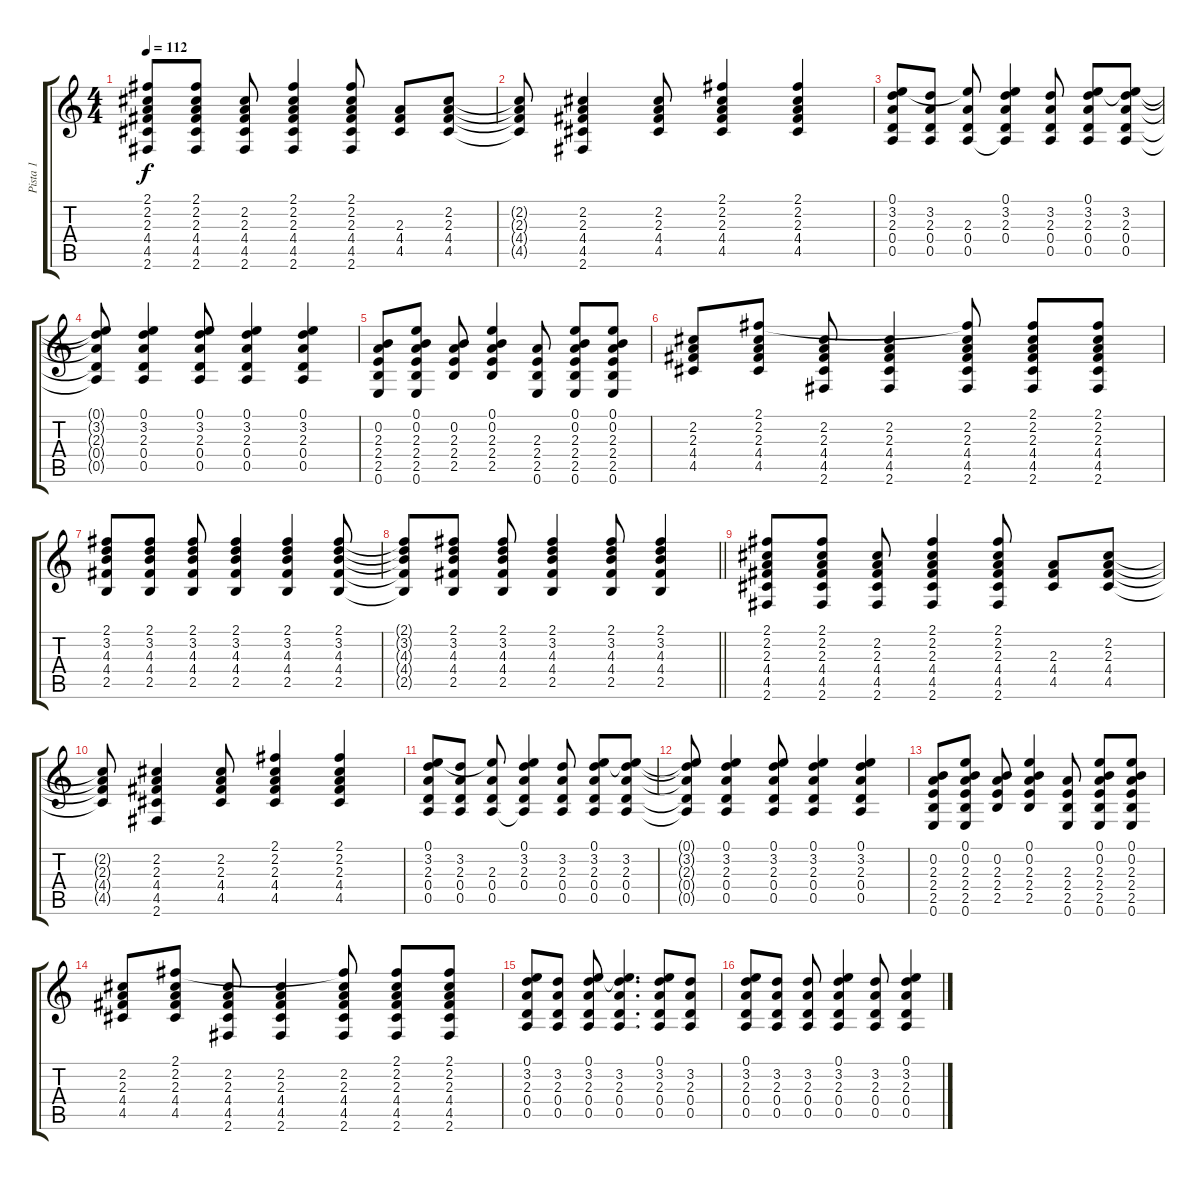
\track ("Pista 1" "Pista 1") {instrument acousticguitarsteel}
\staff {score tabs}
\tuning (E4 B3 G3 D3 A2 E2) {hide}
\ts (4 4)
\tempo 112
\clef g2
\ks c
(2.1 2.2 2.3 4.4 4.5 2.6).8{dy f} (2.1 2.2 2.3 4.4 4.5 2.6).8 (2.2 2.3 4.4 4.5 2.6).8 (2.1 2.2 2.3 4.4 4.5 2.6).4 (2.1 2.2 2.3 4.4 4.5 2.6).8 (2.3 4.4 4.5).8 (2.2 2.3 4.4 4.5).8 |
(2.2{t} 2.3{t} 4.4{t} 4.5{t}).8 (2.2 2.3 4.4 4.5 2.6).4 (2.2 2.3 4.4 4.5).8 (2.1 2.2 2.3 4.4 4.5).4 (2.1 2.2 2.3 4.4 4.5).4 |
(0.1 3.2 2.3 0.4 0.5).8 (3.2 2.3 0.4 0.5).8 (0.1{t} 2.3 0.4 0.5).8 (0.1 3.2 2.3 0.4 0.5{t}).4 (3.2 2.3 0.4 0.5).8 (0.1 3.2 2.3 0.4 0.5).8 (0.1{t} 3.2 2.3 0.4 0.5).8 |
(0.1{t} 3.2{t} 2.3{t} 0.4{t} 0.5{t}).8 (0.1 3.2 2.3 0.4 0.5).4 (0.1 3.2 2.3 0.4 0.5).8 (0.1 3.2 2.3 0.4 0.5).4 (0.1 3.2 2.3 0.4 0.5).4 |
(0.2 2.3 2.4 2.5 0.6).8 (0.1 0.2 2.3 2.4 2.5 0.6).8 (0.2 2.3 2.4 2.5).8 (0.1 0.2 2.3 2.4 2.5).4 (2.3 2.4 2.5 0.6).8 (0.1 0.2 2.3 2.4 2.5 0.6).8 (0.1 0.2 2.3 2.4 2.5 0.6).8 |
(2.2 2.3 4.4 4.5).8 (2.1 2.2 2.3 4.4 4.5).8 (2.2 2.3 4.4 4.5 2.6).8 (2.2 2.3 4.4 4.5 2.6).4 (2.1{t} 2.2 2.3 4.4 4.5 2.6).8 (2.1 2.2 2.3 4.4 4.5 2.6).8 (2.1 2.2 2.3 4.4 4.5 2.6).8 |
(2.1 3.2 4.3 4.4 2.5).8 (2.1 3.2 4.3 4.4 2.5).8 (2.1 3.2 4.3 4.4 2.5).8 (2.1 3.2 4.3 4.4 2.5).4 (2.1 3.2 4.3 4.4 2.5).4 (2.1 3.2 4.3 4.4 2.5).8 |
\barLineRight lightlight
(2.1{t} 3.2{t} 4.3{t} 4.4{t} 2.5{t}).8 (2.1 3.2 4.3 4.4 2.5).8 (2.1 3.2 4.3 4.4 2.5).8 (2.1 3.2 4.3 4.4 2.5).4 (2.1 3.2 4.3 4.4 2.5).8 (2.1 3.2 4.3 4.4 2.5).4 |
(2.1 2.2 2.3 4.4 4.5 2.6).8 (2.1 2.2 2.3 4.4 4.5 2.6).8 (2.2 2.3 4.4 4.5 2.6).8 (2.1 2.2 2.3 4.4 4.5 2.6).4 (2.1 2.2 2.3 4.4 4.5 2.6).8 (2.3 4.4 4.5).8 (2.2 2.3 4.4 4.5).8 |
(2.2{t} 2.3{t} 4.4{t} 4.5{t}).8 (2.2 2.3 4.4 4.5 2.6).4 (2.2 2.3 4.4 4.5).8 (2.1 2.2 2.3 4.4 4.5).4 (2.1 2.2 2.3 4.4 4.5).4 |
(0.1 3.2 2.3 0.4 0.5).8 (3.2 2.3 0.4 0.5).8 (0.1{t} 2.3 0.4 0.5).8 (0.1 3.2 2.3 0.4 0.5{t}).4 (3.2 2.3 0.4 0.5).8 (0.1 3.2 2.3 0.4 0.5).8 (0.1{t} 3.2 2.3 0.4 0.5).8 |
(0.1{t} 3.2{t} 2.3{t} 0.4{t} 0.5{t}).8 (0.1 3.2 2.3 0.4 0.5).4 (0.1 3.2 2.3 0.4 0.5).8 (0.1 3.2 2.3 0.4 0.5).4 (0.1 3.2 2.3 0.4 0.5).4 |
(0.2 2.3 2.4 2.5 0.6).8 (0.1 0.2 2.3 2.4 2.5 0.6).8 (0.2 2.3 2.4 2.5).8 (0.1 0.2 2.3 2.4 2.5).4 (2.3 2.4 2.5 0.6).8 (0.1 0.2 2.3 2.4 2.5 0.6).8 (0.1 0.2 2.3 2.4 2.5 0.6).8 |
(2.2 2.3 4.4 4.5).8 (2.1 2.2 2.3 4.4 4.5).8 (2.2 2.3 4.4 4.5 2.6).8 (2.2 2.3 4.4 4.5 2.6).4 (2.1{t} 2.2 2.3 4.4 4.5 2.6).8 (2.1 2.2 2.3 4.4 4.5 2.6).8 (2.1 2.2 2.3 4.4 4.5 2.6).8 |
(0.1 3.2 2.3 0.4 0.5).8 (3.2 2.3 0.4 0.5).8 (0.1 3.2 2.3 0.4 0.5).8 (0.1{t} 3.2 2.3 0.4 0.5).4{d} (0.1 3.2 2.3 0.4 0.5).8 (3.2 2.3 0.4 0.5).8 |
(0.1 3.2 2.3 0.4 0.5).8 (3.2 2.3 0.4 0.5).8 (3.2 2.3 0.4 0.5).8 (0.1 3.2 2.3 0.4 0.5).4 (3.2 2.3 0.4 0.5).8 (0.1 3.2 2.3 0.4 0.5).4
